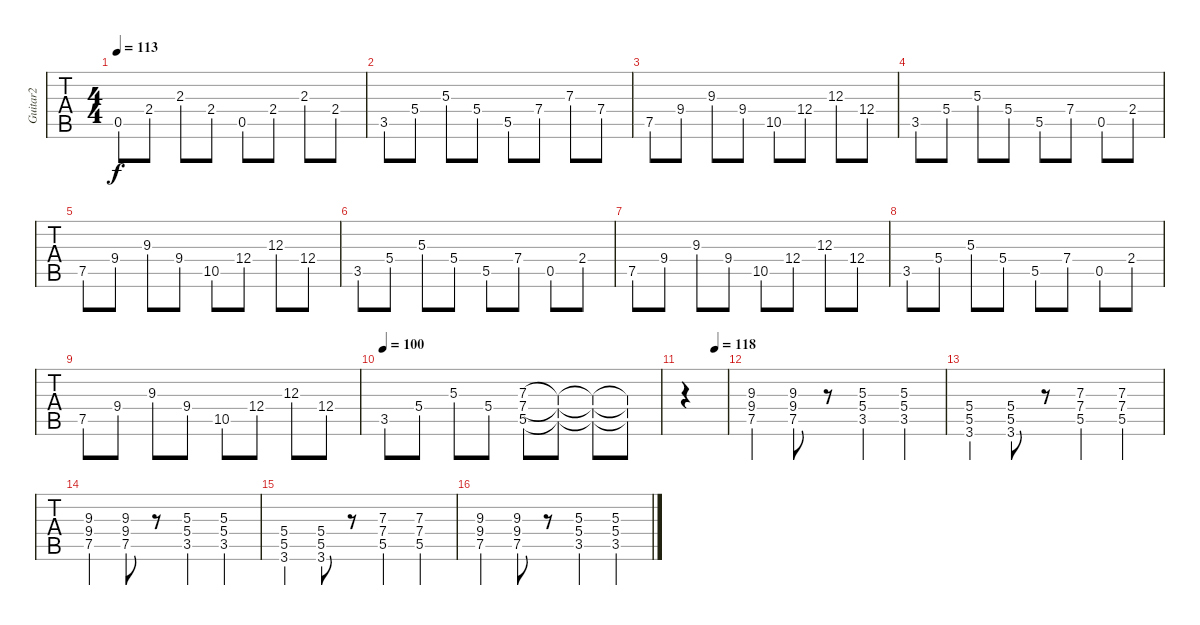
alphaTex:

\track ("Guitar2" "Guitar2") {instrument electricguitarclean}
\staff {tabs}
\tuning (E4 B3 G3 D3 A2 E2) {hide}
\ts (4 4)
\tempo 113
\clef g2
\ks c
0.5.8{dy f} 2.4.8 2.3.8 2.4.8 0.5.8 2.4.8 2.3.8 2.4.8 |
3.5.8 5.4.8 5.3.8 5.4.8 5.5.8 7.4.8 7.3.8 7.4.8 |
7.5.8 9.4.8 9.3.8 9.4.8 10.5.8 12.4.8 12.3.8 12.4.8 |
3.5.8 5.4.8 5.3.8 5.4.8 5.5.8 7.4.8 0.5.8 2.4.8 |
7.5.8 9.4.8 9.3.8 9.4.8 10.5.8 12.4.8 12.3.8 12.4.8 |
3.5.8 5.4.8 5.3.8 5.4.8 5.5.8 7.4.8 0.5.8 2.4.8 |
7.5.8 9.4.8 9.3.8 9.4.8 10.5.8 12.4.8 12.3.8 12.4.8 |
3.5.8 5.4.8 5.3.8 5.4.8 5.5.8 7.4.8 0.5.8 2.4.8 |
7.5.8 9.4.8 9.3.8 9.4.8 10.5.8 12.4.8 12.3.8 12.4.8 |
\tempo 100
3.5.8 5.4.8 5.3.8 5.4.8 (7.3 7.4 5.5).8 (7.3{t} 7.4{t} 5.5{t}).8 (7.3{t} 7.4{t} 5.5{t}).8 (7.3{t} 7.4{t} 5.5{t}).8 |
\tempo (118 0.75)
|
(9.3 9.4 7.5).4{instrument distortionguitar} (9.3 9.4 7.5).8 r.8 (5.3 5.4 3.5).4 (5.3 5.4 3.5).4 |
(5.4 5.5 3.6).4 (5.4 5.5 3.6).8 r.8 (7.3 7.4 5.5).4 (7.3 7.4 5.5).4 |
(9.3 9.4 7.5).4 (9.3 9.4 7.5).8 r.8 (5.3 5.4 3.5).4 (5.3 5.4 3.5).4 |
(5.4 5.5 3.6).4 (5.4 5.5 3.6).8 r.8 (7.3 7.4 5.5).4 (7.3 7.4 5.5).4 |
(9.3 9.4 7.5).4 (9.3 9.4 7.5).8 r.8 (5.3 5.4 3.5).4 (5.3 5.4 3.5).4
